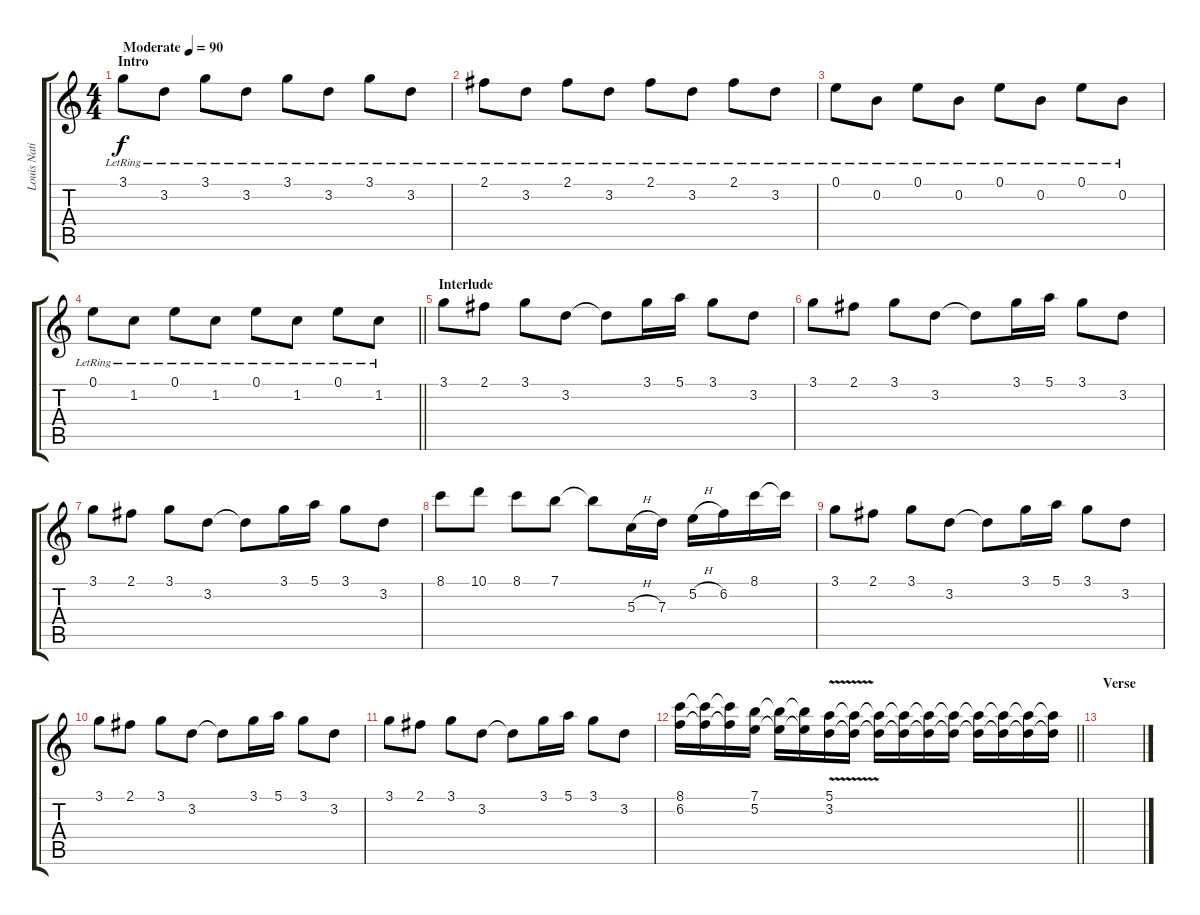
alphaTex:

\track ("Louis Natividad's Guitar" "Louis Nati") {instrument overdrivenguitar}
\staff {score tabs}
\tuning (E4 B3 G3 D3 A2 E2) {hide}
\ts (4 4)
\section ("" "Intro")
\tempo (90 "Moderate")
\clef g2
\ks c
3.1{lr}.8{dy f instrument overdrivenguitar} 3.2{lr}.8 3.1{lr}.8 3.2{lr}.8 3.1{lr}.8 3.2{lr}.8 3.1{lr}.8 3.2{lr}.8 |
2.1{lr}.8 3.2{lr}.8 2.1{lr}.8 3.2{lr}.8 2.1{lr}.8 3.2{lr}.8 2.1{lr}.8 3.2{lr}.8 |
0.1{lr}.8 0.2{lr}.8 0.1{lr}.8 0.2{lr}.8 0.1{lr}.8 0.2{lr}.8 0.1{lr}.8 0.2{lr}.8 |
\barLineRight lightlight
0.1{lr}.8 1.2{lr}.8 0.1{lr}.8 1.2{lr}.8 0.1{lr}.8 1.2{lr}.8 0.1{lr}.8 1.2{lr}.8 |
\section ("" "Interlude")
3.1.8 2.1.8 3.1.8 3.2.8 3.2{t}.8 3.1.16 5.1.16 3.1.8 3.2.8 |
3.1.8 2.1.8 3.1.8 3.2.8 3.2{t}.8 3.1.16 5.1.16 3.1.8 3.2.8 |
3.1.8 2.1.8 3.1.8 3.2.8 3.2{t}.8 3.1.16 5.1.16 3.1.8 3.2.8 |
8.1.8 10.1.8 8.1.8 7.1.8 7.1{t}.8 5.3{h}.16 7.3.16 5.2{h}.16 6.2.16 8.1.16 8.1{t}.16 |
3.1.8 2.1.8 3.1.8 3.2.8 3.2{t}.8 3.1.16 5.1.16 3.1.8 3.2.8 |
3.1.8 2.1.8 3.1.8 3.2.8 3.2{t}.8 3.1.16 5.1.16 3.1.8 3.2.8 |
3.1.8 2.1.8 3.1.8 3.2.8 3.2{t}.8 3.1.16 5.1.16 3.1.8 3.2.8 |
\barLineRight lightlight
(8.1 6.2).16 (8.1{t} 6.2{t}).16 (8.1{t} 6.2{t}).16 (7.1 5.2).16 (7.1{t} 5.2{t}).16 (7.1{t} 5.2{t}).16 (5.1{v} 3.2{v}).16 (5.1{t} 3.2{t}).16 (5.1{t} 3.2{t}).16 (5.1{t} 3.2{t}).16 (5.1{t} 3.2{t}).16 (5.1{t} 3.2{t}).16 (5.1{t} 3.2{t}).16 (5.1{t} 3.2{t}).16 (5.1{t} 3.2{t}).16 (5.1{t} 3.2{t}).16 |
\section ("" "Verse")
